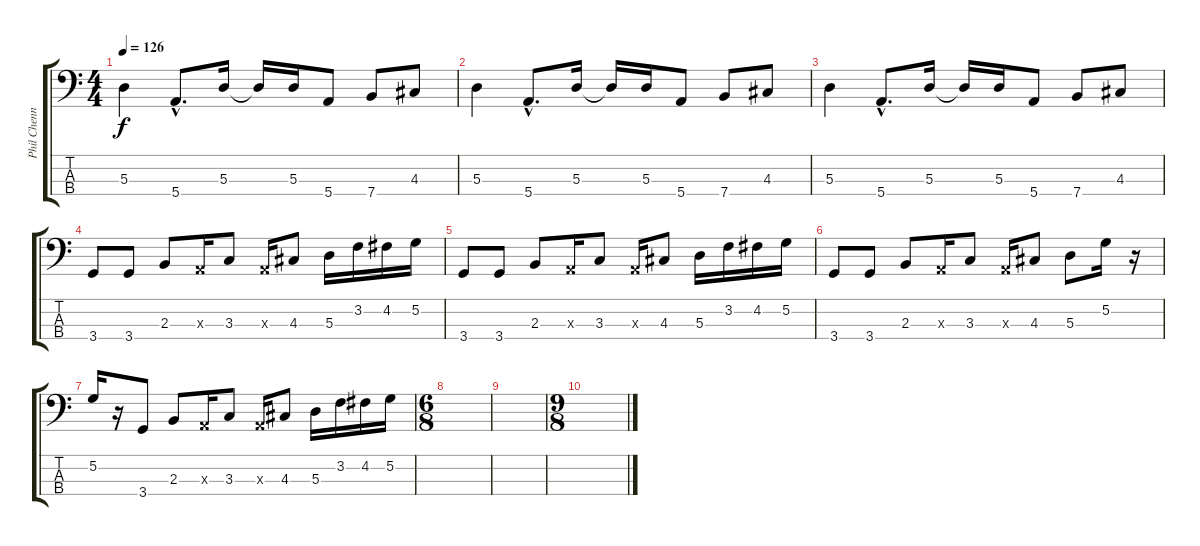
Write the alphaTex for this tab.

\track ("Phil Chenn" "Phil Chenn") {instrument electricbassfinger}
\staff {score tabs}
\tuning (G2 D2 A1 E1) {hide}
\ts (4 4)
\tempo 126
\clef f4
\ks c
5.3.4{dy f} 5.4{hac}.8{d} 5.3.16 5.3{t}.16 5.3.16 5.4.8 7.4.8 4.3.8 |
5.3.4 5.4{hac}.8{d} 5.3.16 5.3{t}.16 5.3.16 5.4.8 7.4.8 4.3.8 |
5.3.4 5.4{hac}.8{d} 5.3.16 5.3{t}.16 5.3.16 5.4.8 7.4.8 4.3.8 |
3.4.8 3.4.8 2.3.8 0.3{x}.16 3.3.8 0.3{x}.16 4.3.8 5.3.16 3.2.16 4.2.16 5.2.16 |
3.4.8 3.4.8 2.3.8 0.3{x}.16 3.3.8 0.3{x}.16 4.3.8 5.3.16 3.2.16 4.2.16 5.2.16 |
3.4.8 3.4.8 2.3.8 0.3{x}.16 3.3.8 0.3{x}.16 4.3.8 5.3.8 5.2.16 r.16 |
5.2.16 r.16 3.4.8 2.3.8 0.3{x}.16 3.3.8 0.3{x}.16 4.3.8 5.3.16 3.2.16 4.2.16 5.2.16 |
\ts (6 8)
|
|
\ts (9 8)
